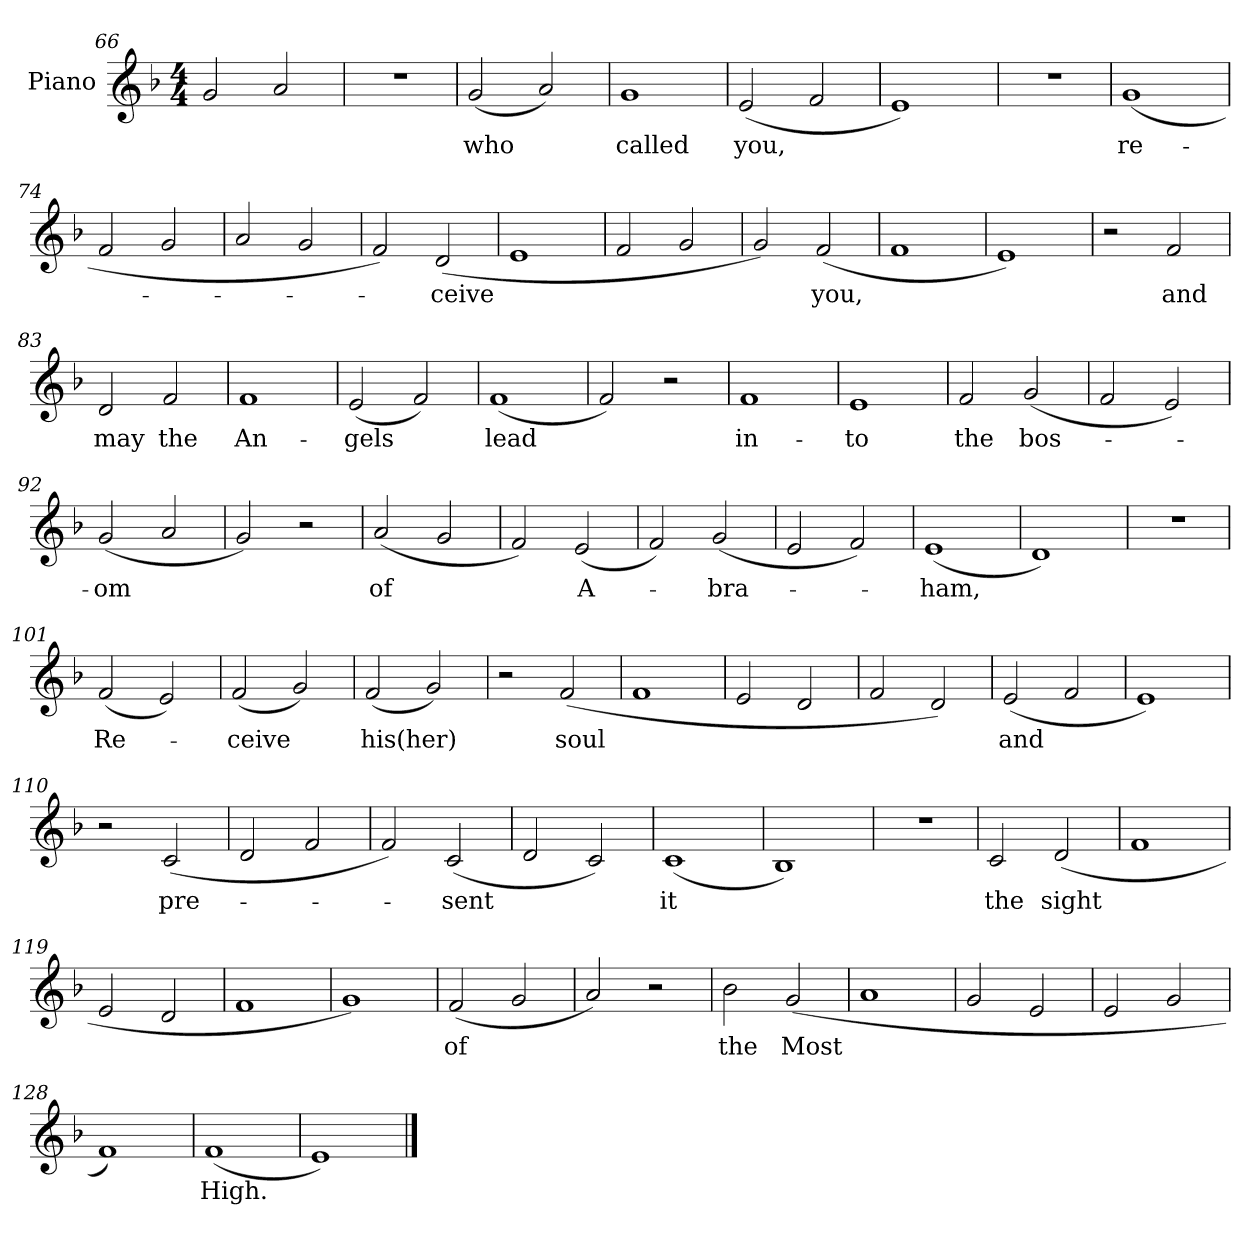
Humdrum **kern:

**kern	**text
*part1	*part1
*staff1	*staff1
*I"Piano	*
*I'Pno.	*
!!LO:LB:g=z
*clefG2	*
*k[b-]	*
*M4/4	*
=66	=66
2g/	.
2a/	.
=67	=67
1r	.
=68	=68
(>2g/	who
2a/)	.
=69	=69
1g	called
=70	=70
(>2e/	you,
2f/	.
=71	=71
1e)	.
=72	=72
1r	.
=73	=73
(<1g	re-
=74	=74
2f/	.
2g/	.
=75	=75
2a/	.
2g/	.
=76	=76
2f/)	.
(>2d/	-ceive
!!LO:LB:g=z
=77	=77
1e	.
=78	=78
2f/	.
2g/	.
=79	=79
2g/)	.
(<2f/	you,
=80	=80
1f	.
=81	=81
1e)	.
=82	=82
2r	.
2f/	and
=83	=83
2d/	may
2f/	the
=84	=84
1f	An-
=85	=85
(>2e/	-gels
2f/)	.
=86	=86
(<1f	lead
=87	=87
2f/)	.
2r	.
!!LO:LB:g=z
=88	=88
1f	in-
=89	=89
1e	-to
=90	=90
2f/	the
(<2g/	bos-
=91	=91
2f/	.
2e/)	.
=92	=92
(>2g/	-om
2a/	.
=93	=93
2g/)	.
2r	.
=94	=94
(<2a/	of
2g/	.
=95	=95
2f/)	.
(>2e/	A-
=96	=96
2f/)	.
(<2g/	-bra-
=97	=97
2e/	.
2f/)	.
=98	=98
(<1e	-ham,
!!LO:LB:g=z
=99	=99
1d)	.
=100	=100
1r	.
=101	=101
(<2f/	Re-
2e/)	.
=102	=102
(>2f/	-ceive
2g/)	.
=103	=103
(>2f/	his(her)
2g/)	.
=104	=104
2r	.
(<2f/	soul
=105	=105
1f	.
=106	=106
2e/	.
2d/	.
=107	=107
2f/	.
2d/)	.
=108	=108
(>2e/	and
2f/	.
=109	=109
1e)	.
!!LO:PB:g=z
=110	=110
2r	.
(>2c/	pre-
=111	=111
2d/	.
2f/	.
=112	=112
2f/)	.
(>2c/	-sent
=113	=113
2d/	.
2c/)	.
=114	=114
(<1c	it
=115	=115
1B-)	.
=116	=116
1r	.
=117	=117
2c/	the
(>2d/	sight
=118	=118
1f	.
=119	=119
2e/	.
2d/	.
=120	=120
1f	.
!!LO:LB:g=z
=121	=121
1g)	.
=122	=122
(>2f/	of
2g/	.
=123	=123
2a/)	.
2r	.
=124	=124
2b-\	the
(<2g/	Most
=125	=125
1a	.
=126	=126
2g/	.
2e/	.
=127	=127
2e/	.
2g/	.
=128	=128
1f)	.
=129	=129
(<1f	High.
=130	=130
1e)	.
==	==
*-	*-
